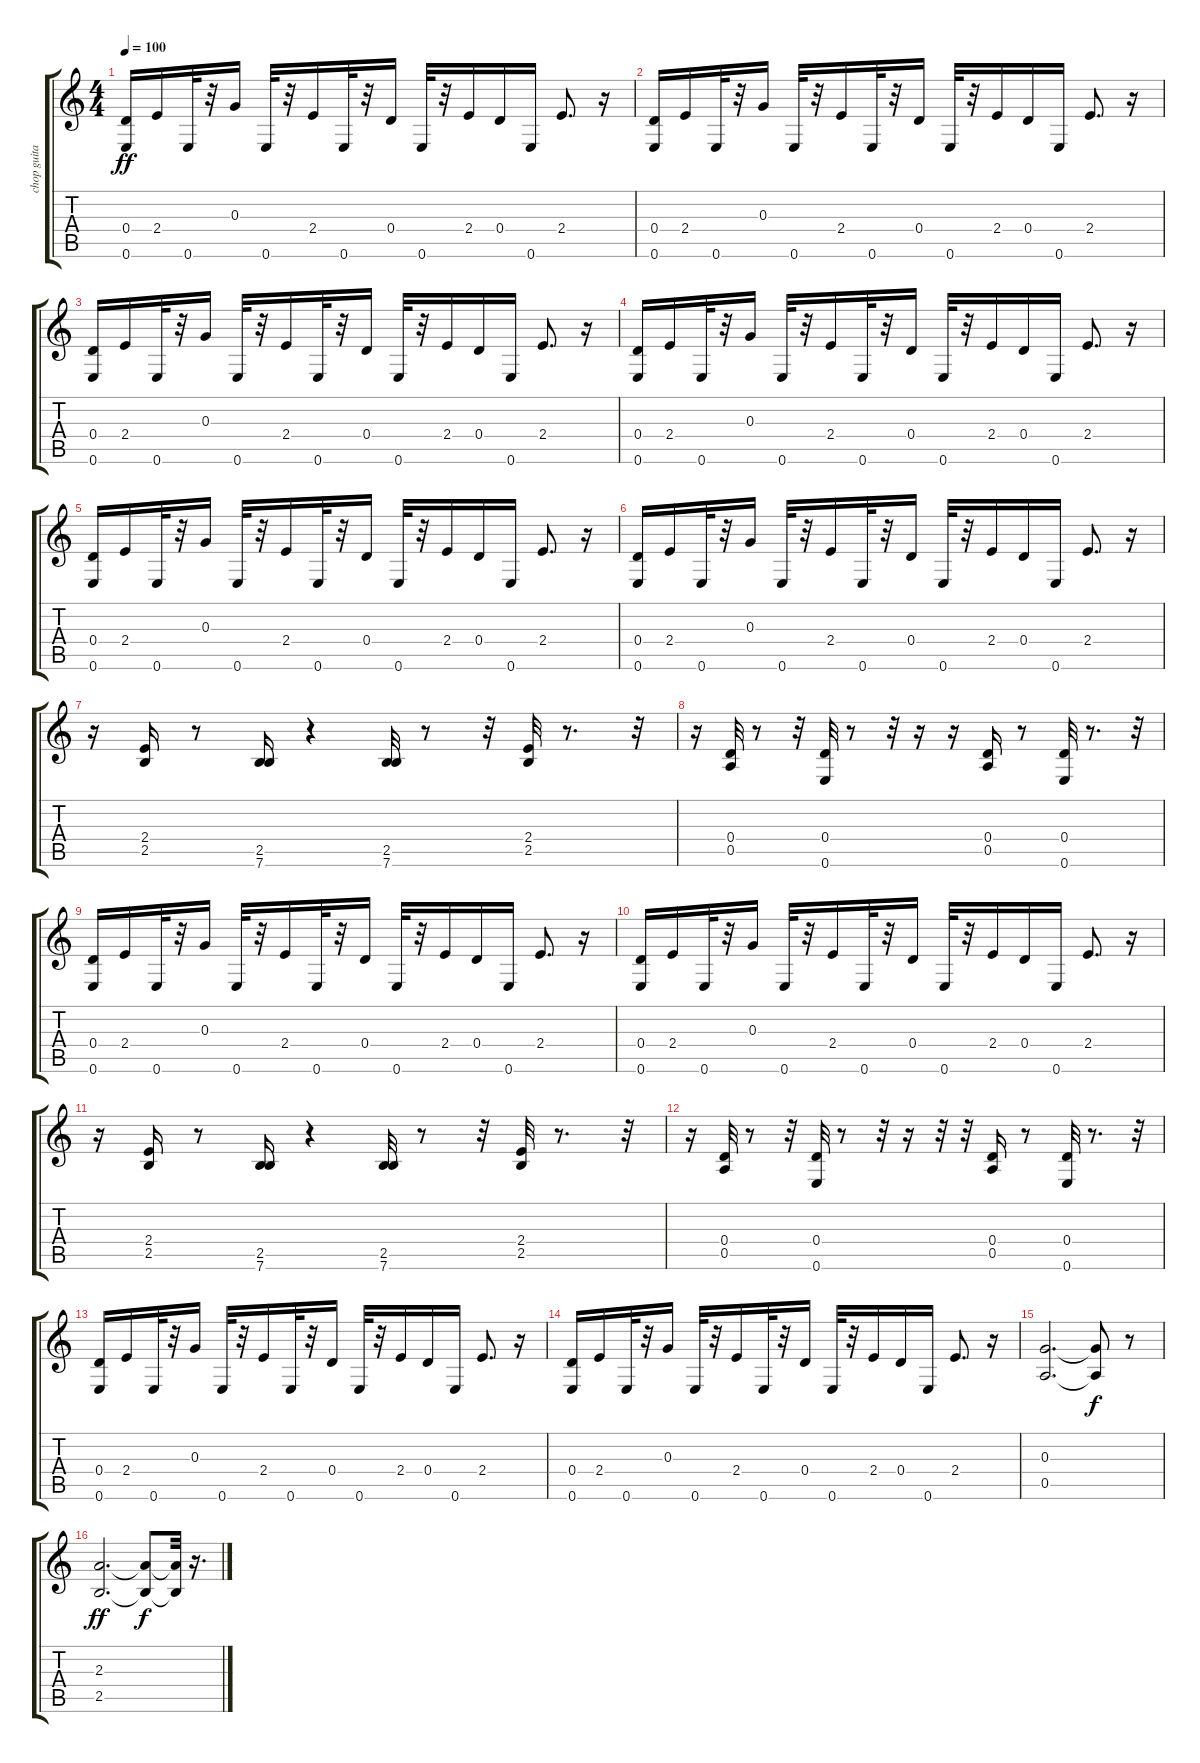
\track ("chop guitar" "chop guita") {instrument overdrivenguitar}
\staff {score tabs}
\tuning (E4 B3 G3 D3 A2 E2) {hide}
\ts (4 4)
\tempo 100
\clef g2
\ks c
(0.4 0.6).16{dy ff volume 10} 2.4.16 0.6.32 r.32 0.3.16 0.6.32 r.32 2.4.16 0.6.32 r.32 0.4.16 0.6.32 r.32 2.4.16{volume 10} 0.4.16 0.6.16 2.4.8{d} r.16 |
(0.4 0.6).16 2.4.16 0.6.32 r.32 0.3.16 0.6.32 r.32 2.4.16 0.6.32{volume 10} r.32 0.4.16 0.6.32 r.32 2.4.16 0.4.16 0.6.16 2.4.8{d} r.16 |
(0.4 0.6).16 2.4.16 0.6.32 r.32 0.3.16 0.6.32 r.32 2.4.16 0.6.32 r.32 0.4.16 0.6.32 r.32 2.4.16 0.4.16 0.6.16 2.4.8{d} r.16 |
(0.4 0.6).16 2.4.16 0.6.32 r.32 0.3.16 0.6.32 r.32 2.4.16 0.6.32 r.32 0.4.16 0.6.32 r.32 2.4.16 0.4.16 0.6.16 2.4.8{d} r.16 |
(0.4 0.6).16 2.4.16 0.6.32 r.32 0.3.16 0.6.32 r.32 2.4.16 0.6.32 r.32 0.4.16 0.6.32 r.32 2.4.16 0.4.16 0.6.16 2.4.8{d} r.16 |
(0.4 0.6).16 2.4.16 0.6.32 r.32 0.3.16 0.6.32 r.32 2.4.16 0.6.32 r.32 0.4.16 0.6.32 r.32 2.4.16 0.4.16 0.6.16 2.4.8{d} r.16 |
r.16 (2.4 2.5).16{volume 9} r.8 (2.5 7.6).16{volume 8} r.4 (2.5 7.6).32{volume 8} r.8 r.32 (2.4 2.5).32 r.8{d} r.32 |
r.16 (0.4 0.5).32 r.8 r.32 (0.4 0.6).32 r.8 r.32 r.16 r.16 (0.4 0.5).16 r.8 (0.4 0.6).32 r.8{d} r.32 |
(0.4 0.6).16{volume 9} 2.4.16 0.6.32 r.32 0.3.16{volume 9} 0.6.32{volume 10} r.32 2.4.16 0.6.32 r.32 0.4.16 0.6.32{volume 10} r.32 2.4.16 0.4.16 0.6.16 2.4.8{d} r.16 |
(0.4 0.6).16 2.4.16 0.6.32 r.32 0.3.16 0.6.32 r.32 2.4.16 0.6.32 r.32 0.4.16 0.6.32 r.32 2.4.16 0.4.16 0.6.16 2.4.8{d} r.16 |
r.16 (2.4 2.5).16{volume 8} r.8 (2.5 7.6).16{volume 8} r.4 (2.5 7.6).32{volume 7} r.8 r.32 (2.4 2.5).32 r.8{d} r.32 |
r.16 (0.4 0.5).32 r.8 r.32 (0.4 0.6).32 r.8 r.32 r.16 r.32 r.32 (0.4 0.5).16 r.8 (0.4 0.6).32 r.8{d} r.32 |
(0.4 0.6).16{volume 8} 2.4.16{volume 8} 0.6.32{volume 8} r.32 0.3.16{volume 8} 0.6.32{volume 9} r.32 2.4.16 0.6.32 r.32 0.4.16{volume 9} 0.6.32 r.32 2.4.16 0.4.16{volume 10} 0.6.16 2.4.8{d} r.16 |
(0.4 0.6).16{volume 10} 2.4.16 0.6.32 r.32 0.3.16 0.6.32 r.32 2.4.16{volume 10} 0.6.32 r.32 0.4.16 0.6.32 r.32 2.4.16 0.4.16{volume 10} 0.6.16 2.4.8{d volume 9} r.16 |
(0.3 0.5).2{d volume 8} (0.3{t} 0.5{t}).8{dy f} r.8 |
(2.3 2.5).2{d dy ff} (2.3{t} 2.5{t}).8{dy f} (2.3{t} 2.5{t}).32 r.16{d}
